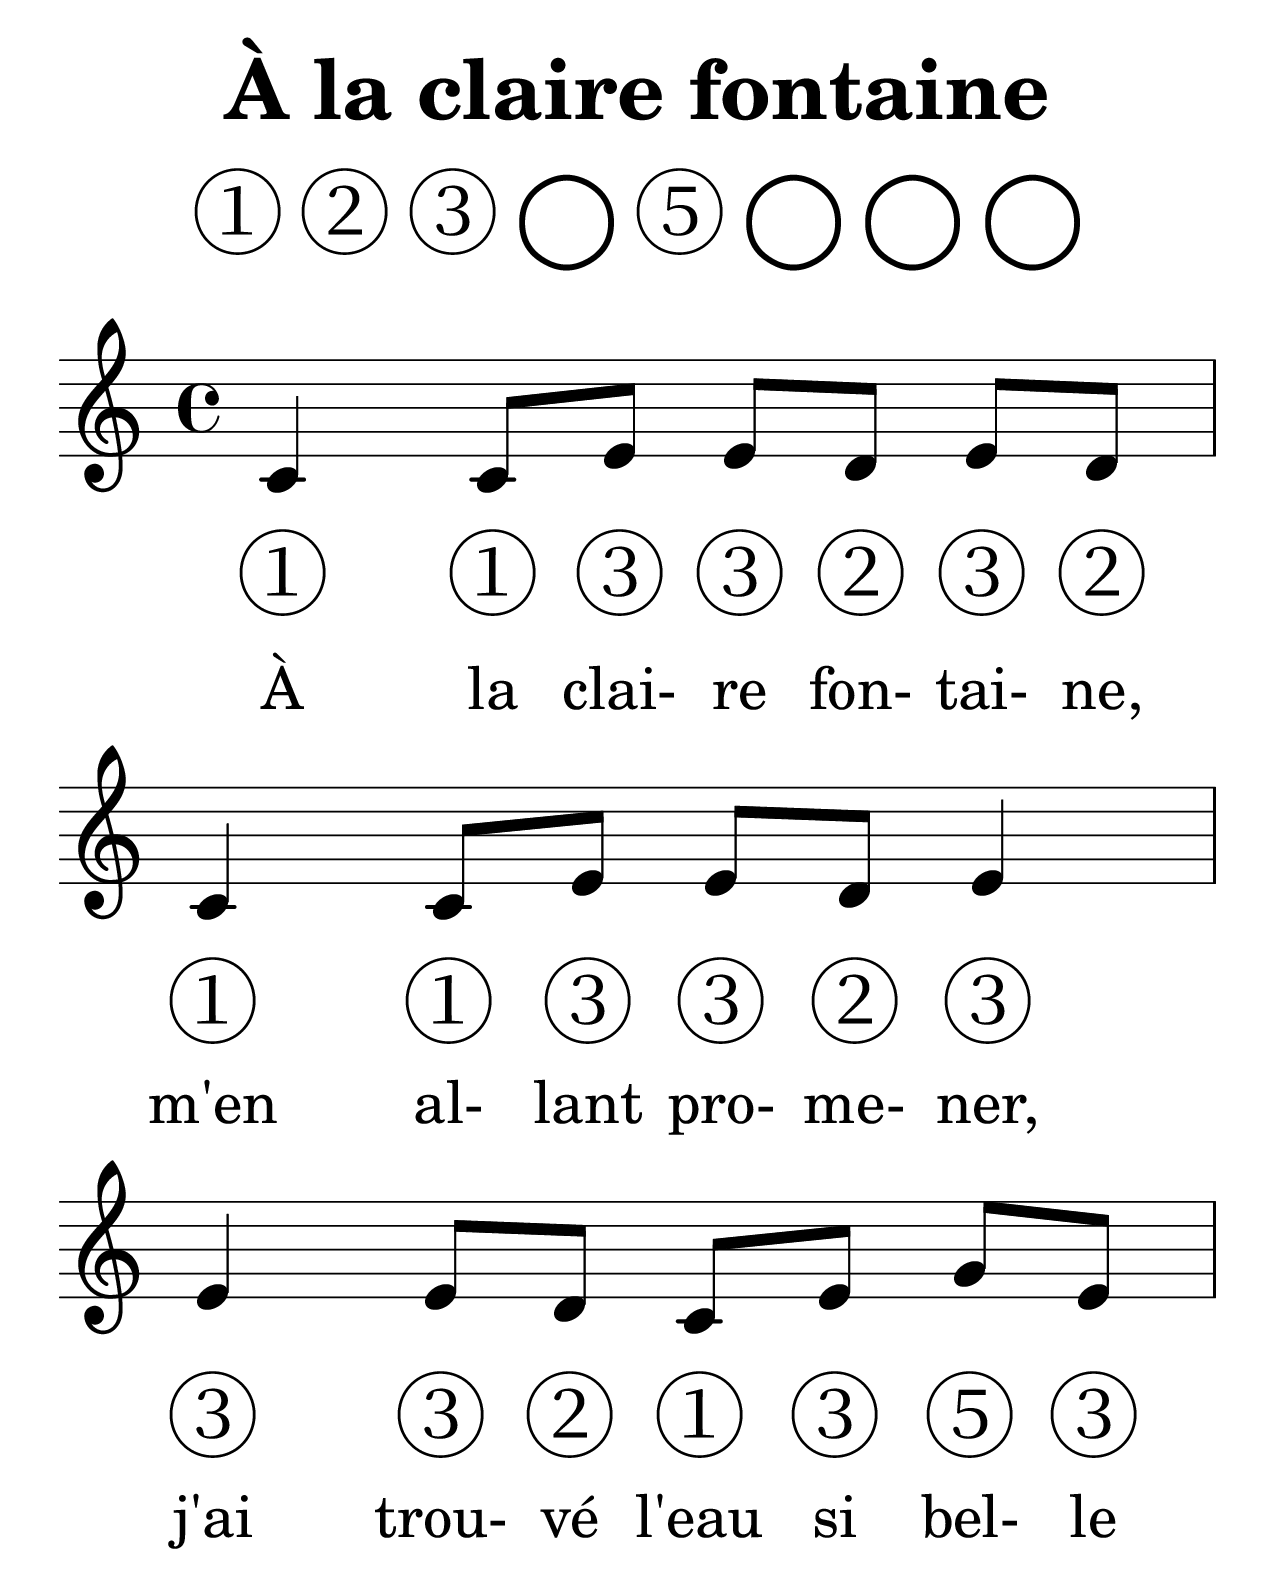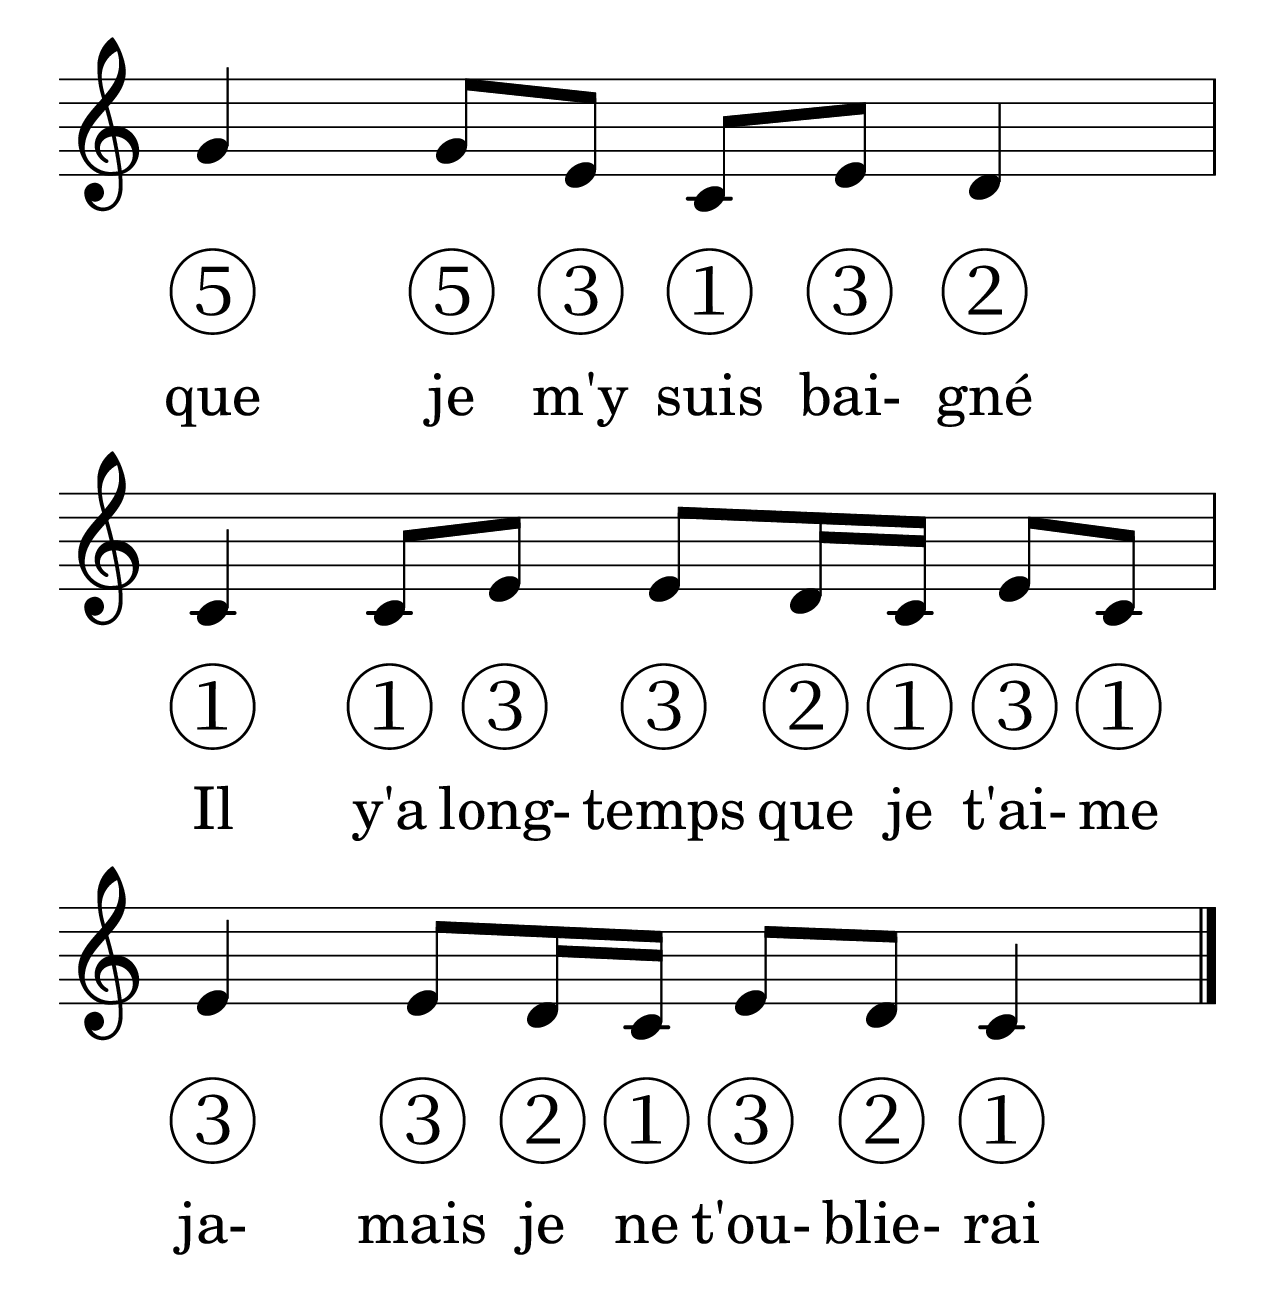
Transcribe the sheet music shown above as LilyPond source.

\version "2.18.2"
\include "common.ly"
\version "2.18.2"

% for reference
% ① ② ③ ④ ⑤ ⑥ ⑦ ⑧ ◯

% empty circles with bar number to colorize
oc = "①"
od = "②"
oe = "③"
of = "④"
og = "⑤"
oap = "⑥"
obp = "⑦"
ocp = "⑧"
oo = "◯"


% Adapted from typeset CC-by Jean-Michel Thiémonge @pianognu.blogspot.fr

\header {
 title = "À la claire fontaine"
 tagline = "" 
}

\markup {
  \column {
  \vspace #0.5
  \fill-line { \column { \line { 
    \fontsize #5 { \oc \od \oe \oo \og \oo \oo \oo}}}}
  \vspace #0.5
  }
}

\score {
\new Staff <<
 {
   \clef treble
   \key c \major
   \time 4/4  
   \relative c' {
  c4 c8 e e d e [d]
  c4 c8 e e d e4 \break
  e4 e8 d c e g [e]
  g4 g8 e c e d4 \break
  c4 c8 e e d16 c e8 c
  e4 e8 d16 c e8 d c4 
      \bar "|."
   }
 } 

\addlyrics {
    \set fontSize = #4
    \oc \oc \oe \oe \od \oe \od
    \oc \oc \oe \oe \od \oe
    \oe \oe \od \oc \oe \og \oe
    \og \og \oe \oc \oe \od
    \oc \oc \oe \oe \od \oc \oe \oc
    \oe \oe \od \oc \oe \od \oc    
 }

\addlyrics {
  À la clai- re fon- tai- ne,
  m'en al- lant pro- me- ner,
  j'ai trou- vé l'eau si bel- le
  que je m'y suis bai- gné
  Il y'a long- temps que je t'ai- me ja- mais je ne t'ou- blie- rai
}

>>

\layout { }

\midi {
    \context {
      \Score
      tempoWholesPerMinute = #(ly:make-moment 100 4)
    }
  }

}





